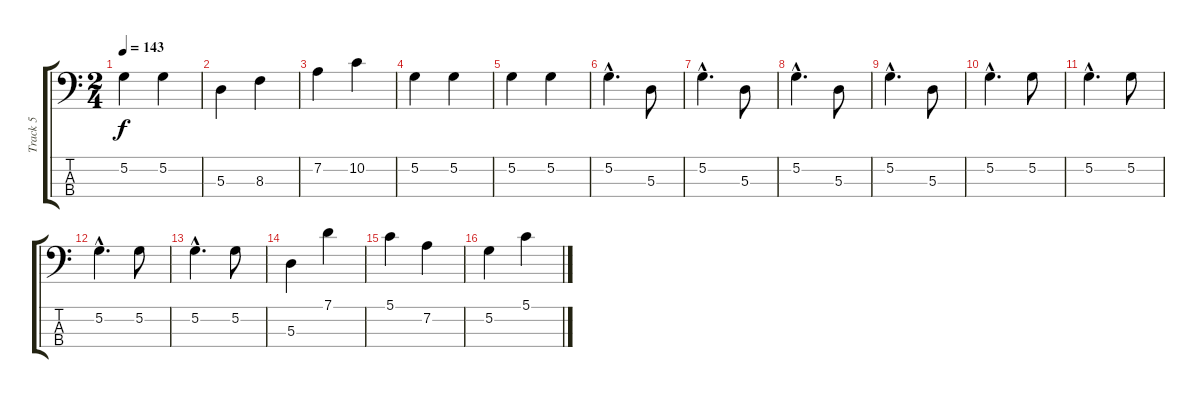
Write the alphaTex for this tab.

\track ("Track 5" "Track 5") {instrument acousticbass}
\staff {score tabs}
\tuning (G2 D2 A1 E1) {hide}
\ts (2 4)
\tempo 143
\clef f4
\ks c
5.2.4{dy f} 5.2.4 |
5.3.4 8.3.4 |
7.2.4 10.2.4 |
5.2.4 5.2.4 |
5.2.4 5.2.4 |
5.2{hac}.4{d} 5.3.8 |
5.2{hac}.4{d} 5.3.8 |
5.2{hac}.4{d} 5.3.8 |
5.2{hac}.4{d} 5.3.8 |
5.2{hac}.4{d} 5.2.8 |
5.2{hac}.4{d} 5.2.8 |
5.2{hac}.4{d} 5.2.8 |
5.2{hac}.4{d} 5.2.8 |
5.3.4 7.1.4 |
5.1.4 7.2.4 |
5.2.4 5.1.4
